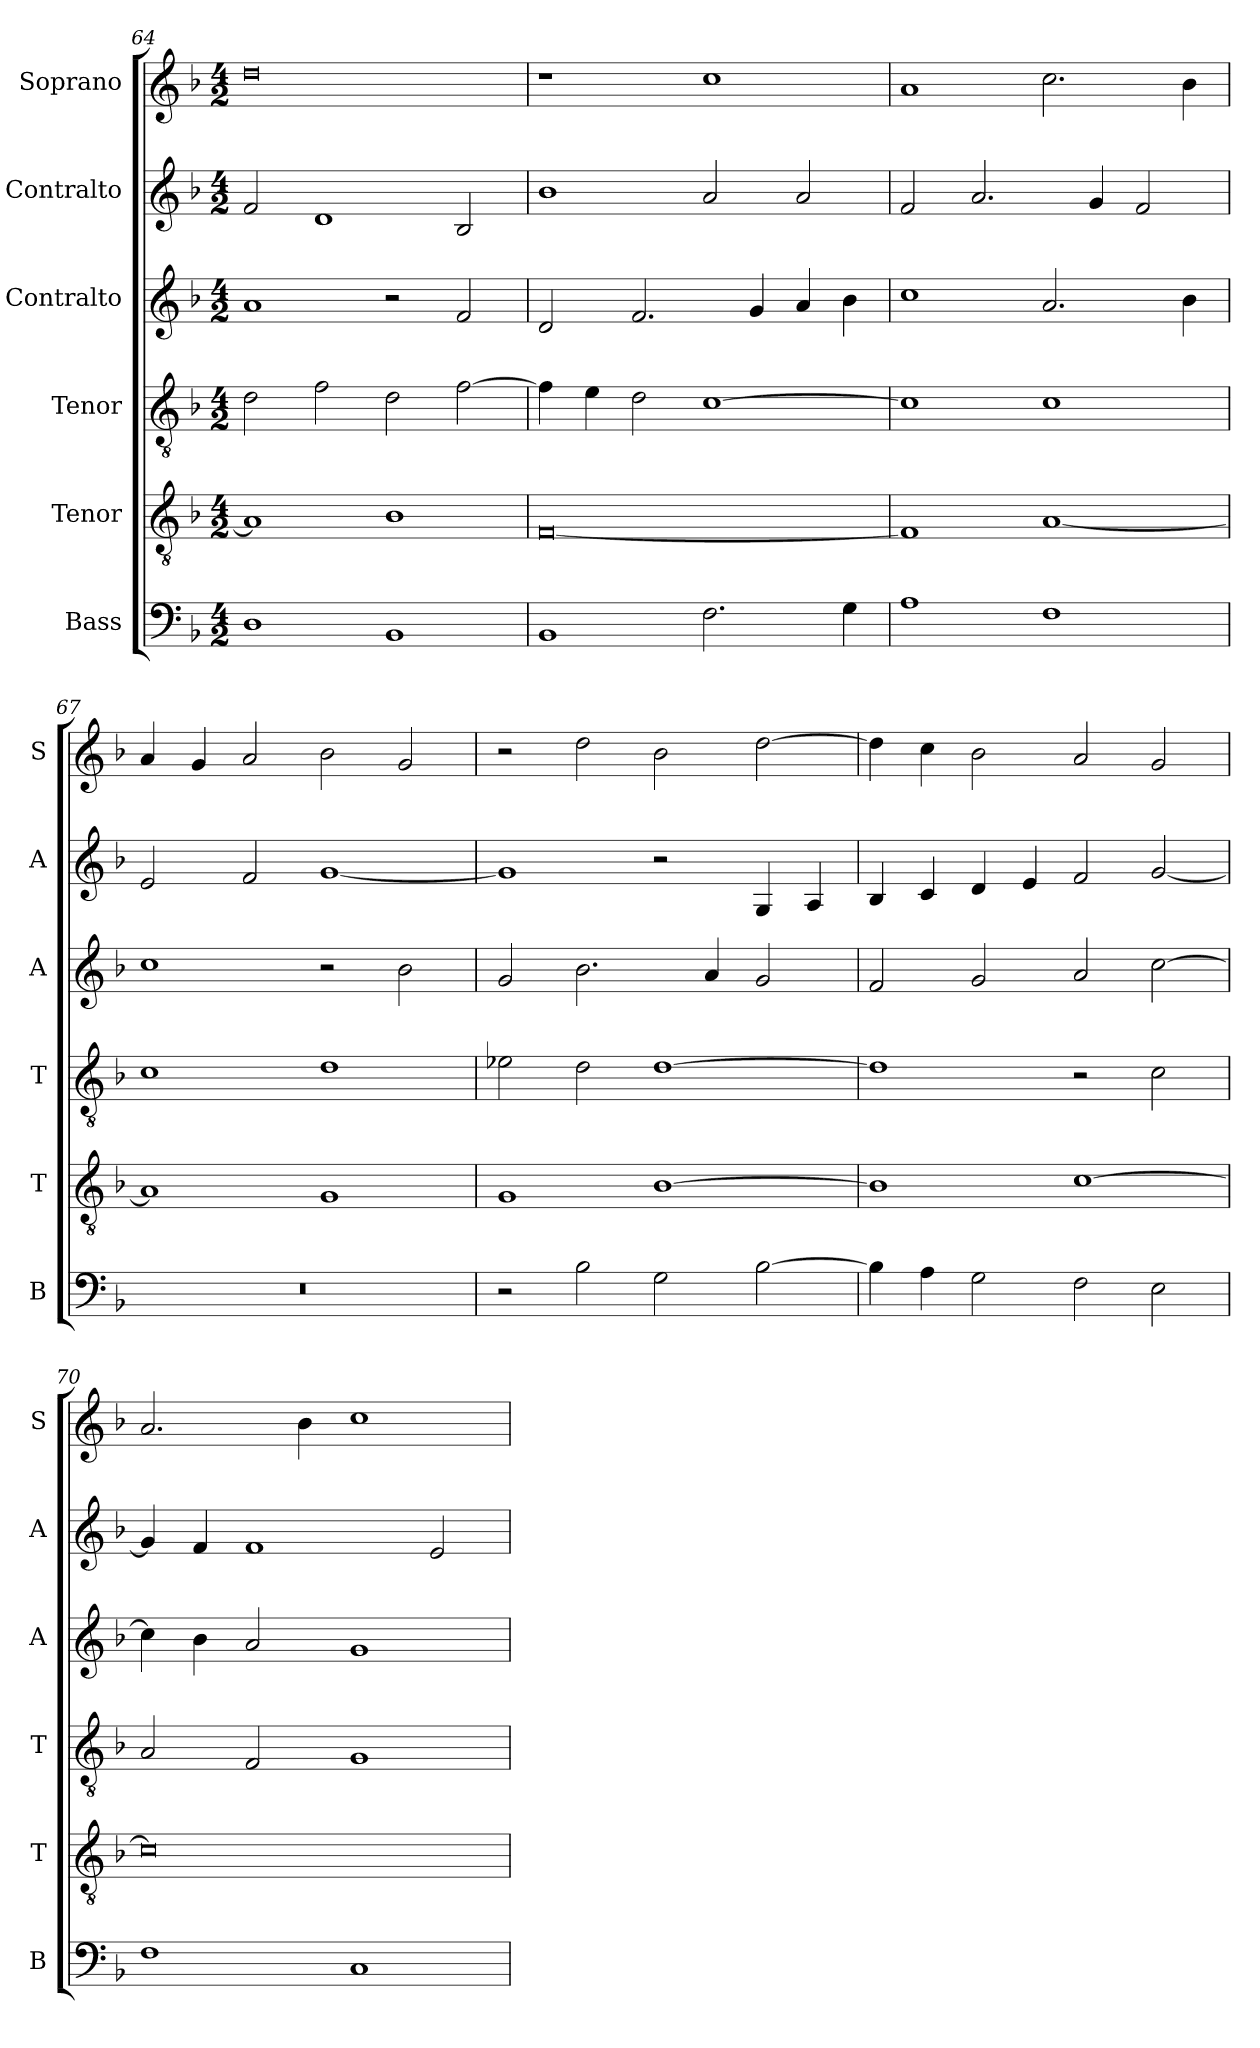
**kern	**kern	**kern	**kern	**kern	**kern
*part6	*part5	*part4	*part3	*part2	*part1
*staff6	*staff5	*staff4	*staff3	*staff2	*staff1
*I"Bass	*I"Tenor	*I"Tenor	*I"Contralto	*I"Contralto	*I"Soprano
*I'B	*I'T	*I'T	*I'A	*I'A	*I'S
*clefF4	*clefGv2	*clefGv2	*clefG2	*clefG2	*clefG2
*k[b-]	*k[b-]	*k[b-]	*k[b-]	*k[b-]	*k[b-]
*F:ion	*F:ion	*F:ion	*F:ion	*F:ion	*F:ion
*M4/2	*M4/2	*M4/2	*M4/2	*M4/2	*M4/2
=64	=64	=64	=64	=64	=64
1D	1A]	2d	1a	2f	0dd
.	.	2f	.	1d	.
1BB-	1B-	2d	2r	.	.
.	.	[2f	2f	2B-	.
=65	=65	=65	=65	=65	=65
1BB-	[0F	4f]	2d	1b-	1r
.	.	4e	.	.	.
.	.	2d	2.f	.	.
2.F	.	[1c	.	2a	1cc
.	.	.	4g	.	.
.	.	.	4a	2a	.
4G	.	.	4b-	.	.
=66	=66	=66	=66	=66	=66
1A	1F]	1c]	1cc	2f	1a
.	.	.	.	2.a	.
1F	[1A	1c	2.a	.	2.cc
.	.	.	.	4g	.
.	.	.	.	2f	.
.	.	.	4b-	.	4b-
=67	=67	=67	=67	=67	=67
0r	1A]	1c	1cc	2e	4a
.	.	.	.	.	4g
.	.	.	.	2f	2a
.	1G	1d	2r	[1g	2b-
.	.	.	2b-	.	2g
=68	=68	=68	=68	=68	=68
2r	1G	2e-X	2g	1g]	2r
2B-	.	2d	2.b-	.	2dd
2G	[1B-	[1d	.	2r	2b-
.	.	.	4a	.	.
[2B-	.	.	2g	4G	[2dd
.	.	.	.	4A	.
=69	=69	=69	=69	=69	=69
4B-]	1B-]	1d]	2f	4B-	4dd]
4A	.	.	.	4c	4cc
2G	.	.	2g	4d	2b-
.	.	.	.	4e	.
2F	[1c	2r	2a	2f	2a
2E	.	2c	[2cc	[2g	2g
=70	=70	=70	=70	=70	=70
1F	0c]	2A	4cc]	4g]	2.a
.	.	.	4b-	4f	.
.	.	2F	2a	1f	.
.	.	.	.	.	4b-
1C	.	1G	1g	.	1cc
.	.	.	.	2e	.
=	=	=	=	=	=
*-	*-	*-	*-	*-	*-
